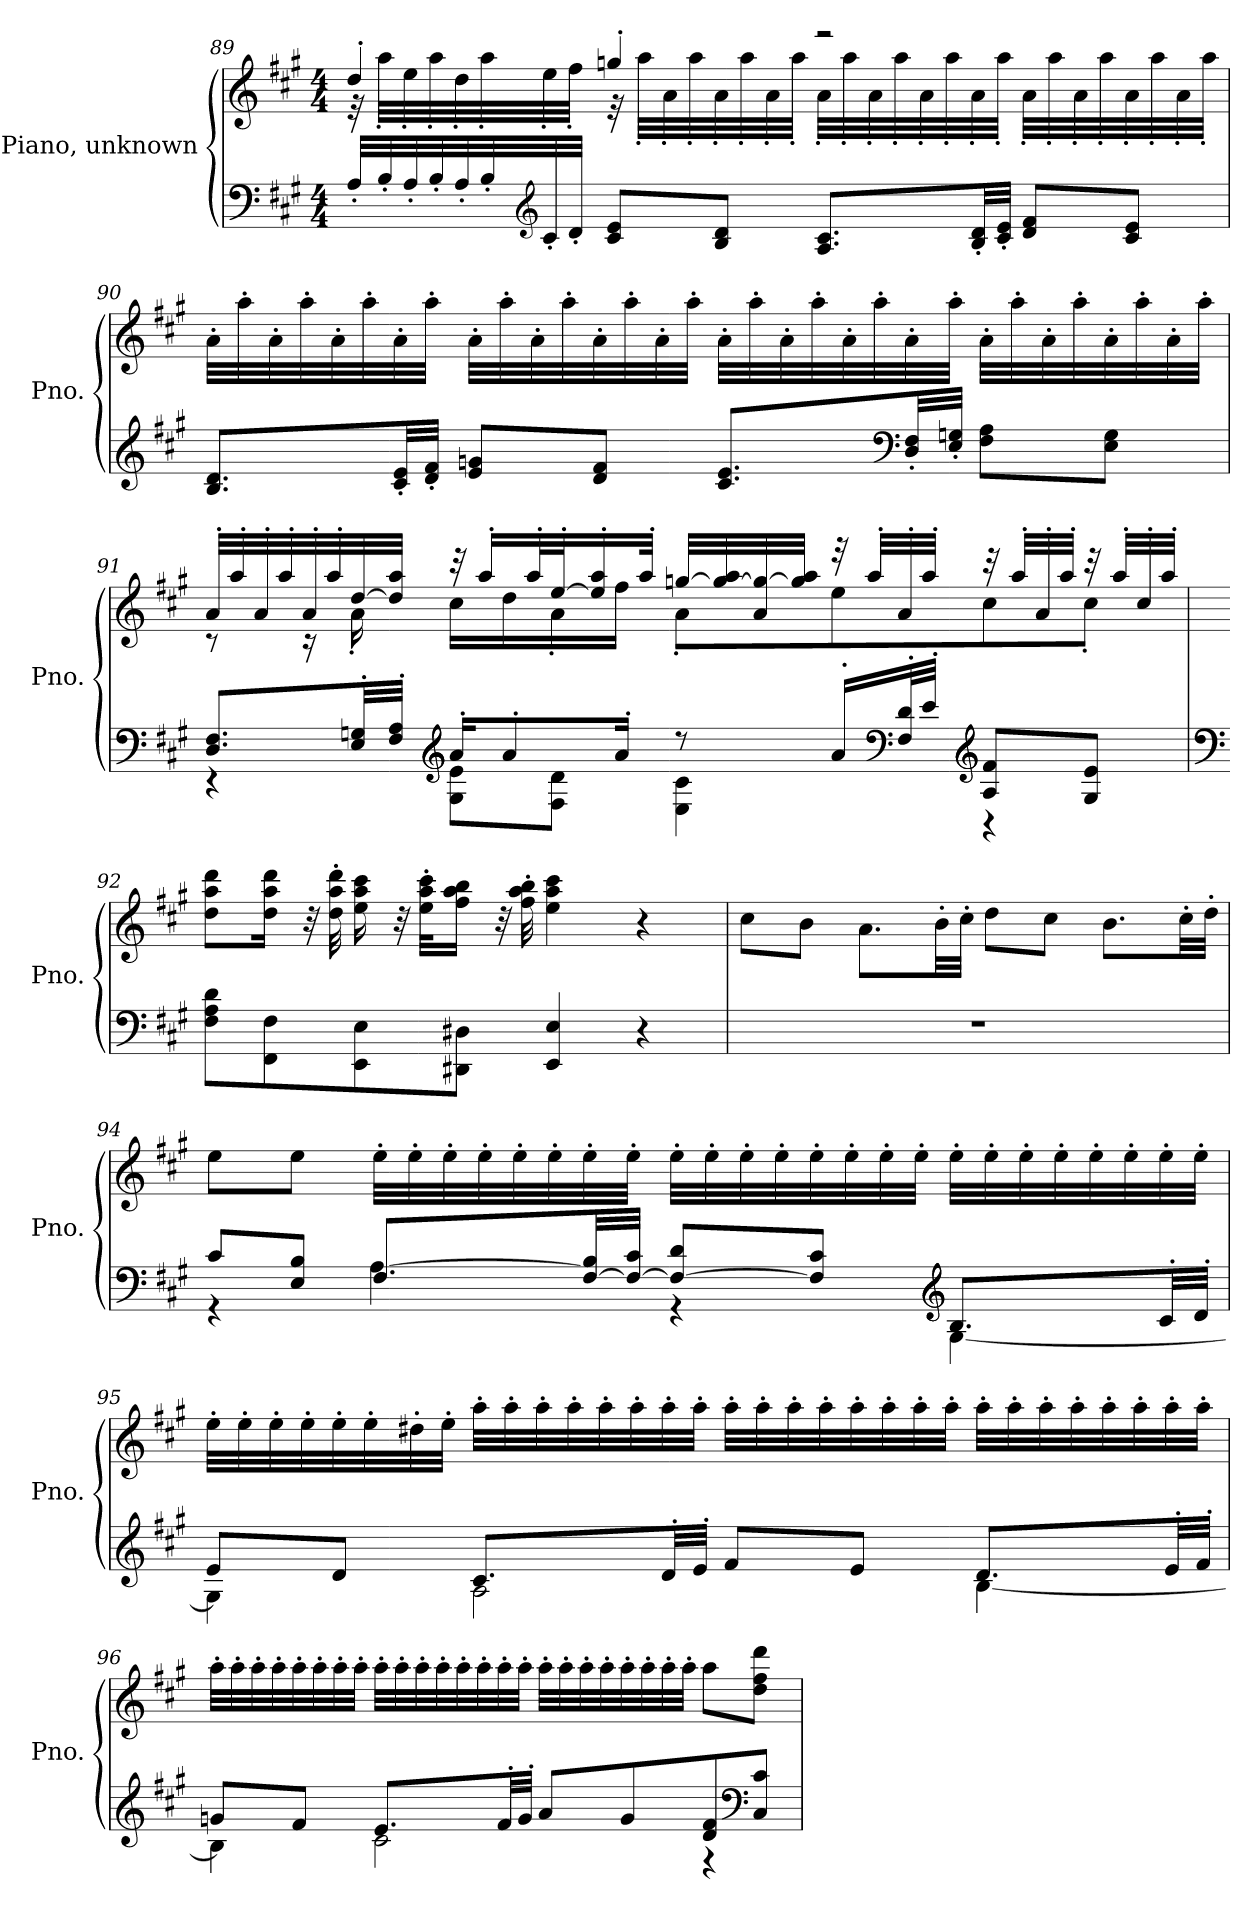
**kern	**kern
*part1	*part1
*staff2	*staff1
*I"Piano, unknown	*
*I'Pno.	*
!!LO:LB:g=z
*clefF4	*clefG2
*k[f#c#g#]	*k[f#c#g#]
*M4/4	*M4/4
=89	=89
*	*^
32A'/LLL	4dd'/	32r
32B'/	.	32aa'\LLL
32A'/	.	32ee'\
32B'/	.	32aa'\
32A'/	.	32dd'\
32B'/	.	32aa'\
*clefG2	*	*
32c#'/	.	32ee'\
32d'/JJJ	.	32ff#'\JJJ
8c#/ 8e/L	4ggn'/	32r
.	.	32aa'\LLL
.	.	32a'\
.	.	32aa'\
8B/ 8d/J	.	32a'\
.	.	32aa'\
.	.	32a'\
.	.	32aa'\JJJ
8.A/ 8.c#/L	2r	32a'\LLL
.	.	32aa'\
.	.	32a'\
.	.	32aa'\
.	.	32a'\
.	.	32aa'\
32B/' 32d/'LL	.	32a'\
32c#/' 32e/'JJJ	.	32aa'\JJJ
8d/ 8f#/L	.	32a'\LLL
.	.	32aa'\
.	.	32a'\
.	.	32aa'\
8c#/ 8e/J	.	32a'\
.	.	32aa'\
.	.	32a'\
.	.	32aa'\JJJ
*	*v	*v
!!LO:LB:g=z
=90	=90
8.B/ 8.d/L	32a'\LLL
.	32aa'\
.	32a'\
.	32aa'\
.	32a'\
.	32aa'\
32c#/' 32e/'LL	32a'\
32d/' 32f#/'JJJ	32aa'\JJJ
8e/ 8gn/L	32a'\LLL
.	32aa'\
.	32a'\
.	32aa'\
8d/ 8f#/J	32a'\
.	32aa'\
.	32a'\
.	32aa'\JJJ
8.c#/ 8.e/L	32a'\LLL
.	32aa'\
.	32a'\
.	32aa'\
.	32a'\
.	32aa'\
*clefF4	*
32D/' 32F#/'LL	32a'\
32E/' 32Gn/'JJJ	32aa'\JJJ
8F#\ 8A\L	32a'\LLL
.	32aa'\
.	32a'\
.	32aa'\
8E\ 8G\J	32a'\
.	32aa'\
.	32a'\
.	32aa'\JJJ
!!LO:LB:g=z
=91	=91
*^	*^
8.D/ 8.F#/L	4r	32a'/LLL	8r
.	.	32aa'/	.
.	.	32a'/	.
.	.	32aa'/	.
.	.	32a'/	16r
.	.	32aa'/	.
32E/' 32Gn/'LL	.	[32dd/	16a'\
32F#/' 32A/'JJJ	.	32dd/] 32aa/JJJ	.
*clefG2	*	*	*
16a'/KL	8G\ 8e\L	32r	16cc#\LL
.	.	16aa'/LL	.
8a'/	.	.	16dd\
.	.	32aa'/L	.
.	8F#\ 8d\J	[32ee'/J	16a'\
.	.	16ee/]' 16aa/'	.
16a'/Jk	.	.	16ff#\JJ
.	.	32aa'/JJk	.
8r	4E\ 4c#\	[32ggn/LLL	8a'\L
.	.	32gg/_ 32aa/	.
.	.	32a/ 32gg/_	.
.	.	32gg/] 32aa/JJJ	.
16a'/LL	.	32r	8ee\
.	.	32aa'/LLL	.
*clefF4	*	*	*
32F#/' 32d/'L	.	32a'/	.
32e'/JJJ	.	32aa'/JJJ	.
*clefG2	*	*	*
8A/ 8f#/L	4r	32r	8cc#\
.	.	32aa'/LLL	.
.	.	32a'/	.
.	.	32aa'/JJJ	.
8G/ 8e/J	.	32r	8cc#'\J
.	.	32aa'/LLL	.
.	.	32cc#'/	.
.	.	32aa'/JJJ	.
*v	*v	*	*
*	*v	*v
!!LO:LB:g=z
=92	=92
*clefF4	*
8F#\ 8A\ 8d\L	8dd\ 8aa\ 8ddd\L
8FF#\ 8F#\	16dd\ 16aa\ 16ddd\Jk
.	32r
.	32dd\' 32aa\' 32ddd\'
8EE\ 8E\	16ee\ 16aa\ 16ccc#\
.	32r
.	32ee\' 32aa\' 32ccc#\'KLL
8DD#X\ 8D#X\J	16ff#\ 16aa\ 16bb\JJ
.	32r
.	32ff#\' 32aa\' 32bb\'
4EE/ 4E/	4ee\ 4aa\ 4ccc#\
4r	4r
=93	=93
1r	8cc#\L
.	8b\J
.	8.a\L
.	32b'\LL
.	32cc#'\JJJ
.	8dd\L
.	8cc#\J
.	8.b\L
.	32cc#'\LL
.	32dd'\JJJ
!!LO:PB:g=z
=94	=94
*^	*
8c#/L	4r	8ee\L
8E/ 8B/J	.	8ee\J
[8.F#/L	4A\	32ee'\LLL
.	.	32ee'\
.	.	32ee'\
.	.	32ee'\
.	.	32ee'\
.	.	32ee'\
32F#/_ 32B/LL	.	32ee'\
32F#/_ 32c#/JJJ	.	32ee'\JJJ
8F#/_ 8d/L	4r	32ee'\LLL
.	.	32ee'\
.	.	32ee'\
.	.	32ee'\
8F#/] 8c#/J	.	32ee'\
.	.	32ee'\
.	.	32ee'\
.	.	32ee'\JJJ
*clefG2	*	*
8.B/L	[4G#\	32ee'\LLL
.	.	32ee'\
.	.	32ee'\
.	.	32ee'\
.	.	32ee'\
.	.	32ee'\
32c#'/LL	.	32ee'\
32d'/JJJ	.	32ee'\JJJ
!!LO:LB:g=z
=95	=95	=95
8e/L	4G#\]	32ee'\LLL
.	.	32ee'\
.	.	32ee'\
.	.	32ee'\
8d/J	.	32ee'\
.	.	32ee'\
.	.	32dd#X'\
.	.	32ee'\JJJ
8.c#/L	2A\	32aa'\LLL
.	.	32aa'\
.	.	32aa'\
.	.	32aa'\
.	.	32aa'\
.	.	32aa'\
32d'/LL	.	32aa'\
32e'/JJJ	.	32aa'\JJJ
8f#/L	.	32aa'\LLL
.	.	32aa'\
.	.	32aa'\
.	.	32aa'\
8e/J	.	32aa'\
.	.	32aa'\
.	.	32aa'\
.	.	32aa'\JJJ
8.d/L	[4B\	32aa'\LLL
.	.	32aa'\
.	.	32aa'\
.	.	32aa'\
.	.	32aa'\
.	.	32aa'\
32e'/LL	.	32aa'\
32f#'/JJJ	.	32aa'\JJJ
!!LO:LB:g=z
=96	=96	=96
8gn/L	4B\]	32aa'\LLL
.	.	32aa'\
.	.	32aa'\
.	.	32aa'\
8f#/J	.	32aa'\
.	.	32aa'\
.	.	32aa'\
.	.	32aa'\JJJ
8.e/L	2c#\	32aa'\LLL
.	.	32aa'\
.	.	32aa'\
.	.	32aa'\
.	.	32aa'\
.	.	32aa'\
32f#'/LL	.	32aa'\
32g'/JJJ	.	32aa'\JJJ
8a/L	.	32aa'\LLL
.	.	32aa'\
.	.	32aa'\
.	.	32aa'\
8g/	.	32aa'\
.	.	32aa'\
.	.	32aa'\
.	.	32aa'\JJJ
8d/ 8f#/	4r	8aa\L
*clefF4	*	*
8C#/ 8c#/J	.	8dd\ 8ff#\ 8ddd\J
*v	*v	*
=	=
*-	*-
